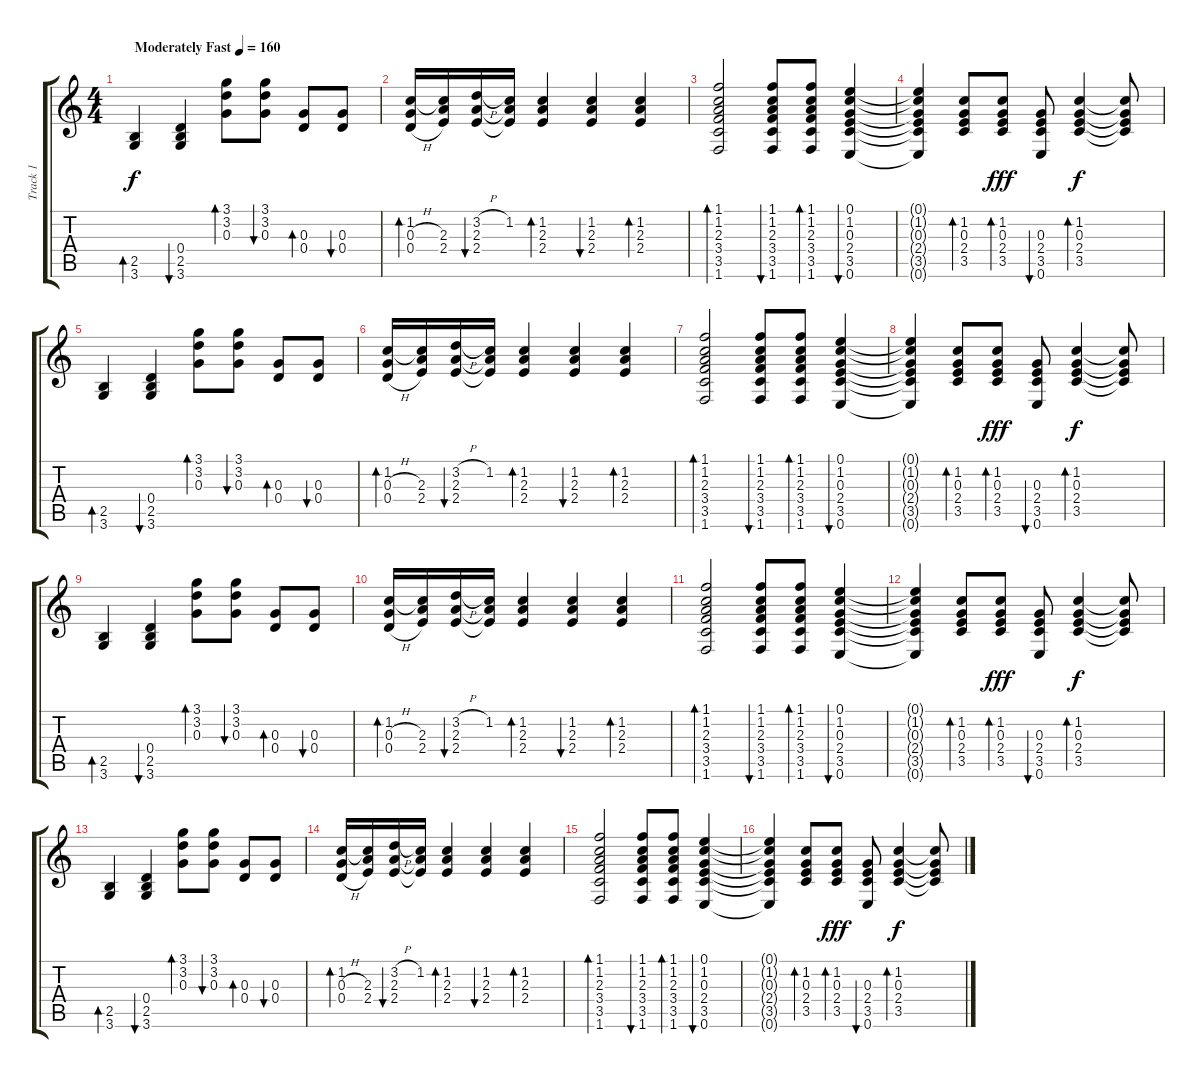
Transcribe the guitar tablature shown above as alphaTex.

\track ("Track 1" "Track 1") {solo instrument acousticguitarsteel}
\staff {score tabs}
\tuning (E4 B3 G3 D3 A2 E2) {hide}
\ts (4 4)
\tempo (160 "Moderately Fast")
\clef g2
\ks c
(2.5 3.6).4{bd 30 dy f instrument acousticguitarsteel} (0.4 2.5 3.6).4{bu 30} (3.1 3.2 0.3).8{bd 30} (3.1 3.2 0.3).8{bu 30} (0.3 0.4).8{bd 30} (0.3 0.4).8{bu 30} |
(1.2 0.3{h} 0.4{h}).16{bd 30} (1.2{t} 2.3 2.4).16 (3.2{h} 2.3 2.4).16{bu 30} (1.2 2.3{t} 2.4{t}).16 (1.2 2.3 2.4).4{bd 30} (1.2 2.3 2.4).4{bu 30} (1.2 2.3 2.4).4{bd 30} |
(1.1 1.2 2.3 3.4 3.5 1.6).2{bd 60} (1.1 1.2 2.3 3.4 3.5 1.6).8{bu 60} (1.1 1.2 2.3 3.4 3.5 1.6).8{bd 60} (0.1 1.2 0.3 2.4 3.5 0.6).4{bu 60} |
(0.1{t} 1.2{t} 0.3{t} 2.4{t} 3.5{t} 0.6{t}).4 (1.2 0.3 2.4 3.5).8{bd 60} (1.2 0.3 2.4 3.5).8{bd 60 dy fff} (0.3 2.4 3.5 0.6).8{bu 60} (1.2 0.3 2.4 3.5).4{bd 60 dy f} (1.2{t} 0.3{t} 2.4{t} 3.5{t}).8 |
(2.5 3.6).4{bd 30} (0.4 2.5 3.6).4{bu 30} (3.1 3.2 0.3).8{bd 30} (3.1 3.2 0.3).8{bu 30} (0.3 0.4).8{bd 30} (0.3 0.4).8{bu 30} |
(1.2 0.3{h} 0.4{h}).16{bd 30} (1.2{t} 2.3 2.4).16 (3.2{h} 2.3 2.4).16{bu 30} (1.2 2.3{t} 2.4{t}).16 (1.2 2.3 2.4).4{bd 30} (1.2 2.3 2.4).4{bu 30} (1.2 2.3 2.4).4{bd 30} |
(1.1 1.2 2.3 3.4 3.5 1.6).2{bd 60} (1.1 1.2 2.3 3.4 3.5 1.6).8{bu 60} (1.1 1.2 2.3 3.4 3.5 1.6).8{bd 60} (0.1 1.2 0.3 2.4 3.5 0.6).4{bu 60} |
(0.1{t} 1.2{t} 0.3{t} 2.4{t} 3.5{t} 0.6{t}).4 (1.2 0.3 2.4 3.5).8{bd 60} (1.2 0.3 2.4 3.5).8{bd 60 dy fff} (0.3 2.4 3.5 0.6).8{bu 60} (1.2 0.3 2.4 3.5).4{bd 60 dy f} (1.2{t} 0.3{t} 2.4{t} 3.5{t}).8 |
(2.5 3.6).4{bd 30} (0.4 2.5 3.6).4{bu 30} (3.1 3.2 0.3).8{bd 30} (3.1 3.2 0.3).8{bu 30} (0.3 0.4).8{bd 30} (0.3 0.4).8{bu 30} |
(1.2 0.3{h} 0.4{h}).16{bd 30} (1.2{t} 2.3 2.4).16 (3.2{h} 2.3 2.4).16{bu 30} (1.2 2.3{t} 2.4{t}).16 (1.2 2.3 2.4).4{bd 30} (1.2 2.3 2.4).4{bu 30} (1.2 2.3 2.4).4{bd 30} |
(1.1 1.2 2.3 3.4 3.5 1.6).2{bd 60} (1.1 1.2 2.3 3.4 3.5 1.6).8{bu 60} (1.1 1.2 2.3 3.4 3.5 1.6).8{bd 60} (0.1 1.2 0.3 2.4 3.5 0.6).4{bu 60} |
(0.1{t} 1.2{t} 0.3{t} 2.4{t} 3.5{t} 0.6{t}).4 (1.2 0.3 2.4 3.5).8{bd 60} (1.2 0.3 2.4 3.5).8{bd 60 dy fff} (0.3 2.4 3.5 0.6).8{bu 60} (1.2 0.3 2.4 3.5).4{bd 60 dy f} (1.2{t} 0.3{t} 2.4{t} 3.5{t}).8 |
(2.5 3.6).4{bd 30} (0.4 2.5 3.6).4{bu 30} (3.1 3.2 0.3).8{bd 30} (3.1 3.2 0.3).8{bu 30} (0.3 0.4).8{bd 30} (0.3 0.4).8{bu 30} |
(1.2 0.3{h} 0.4{h}).16{bd 30} (1.2{t} 2.3 2.4).16 (3.2{h} 2.3 2.4).16{bu 30} (1.2 2.3{t} 2.4{t}).16 (1.2 2.3 2.4).4{bd 30} (1.2 2.3 2.4).4{bu 30} (1.2 2.3 2.4).4{bd 30} |
(1.1 1.2 2.3 3.4 3.5 1.6).2{bd 60} (1.1 1.2 2.3 3.4 3.5 1.6).8{bu 60} (1.1 1.2 2.3 3.4 3.5 1.6).8{bd 60} (0.1 1.2 0.3 2.4 3.5 0.6).4{bu 60} |
(0.1{t} 1.2{t} 0.3{t} 2.4{t} 3.5{t} 0.6{t}).4 (1.2 0.3 2.4 3.5).8{bd 60} (1.2 0.3 2.4 3.5).8{bd 60 dy fff} (0.3 2.4 3.5 0.6).8{bu 60} (1.2 0.3 2.4 3.5).4{bd 60 dy f} (1.2{t} 0.3{t} 2.4{t} 3.5{t}).8
